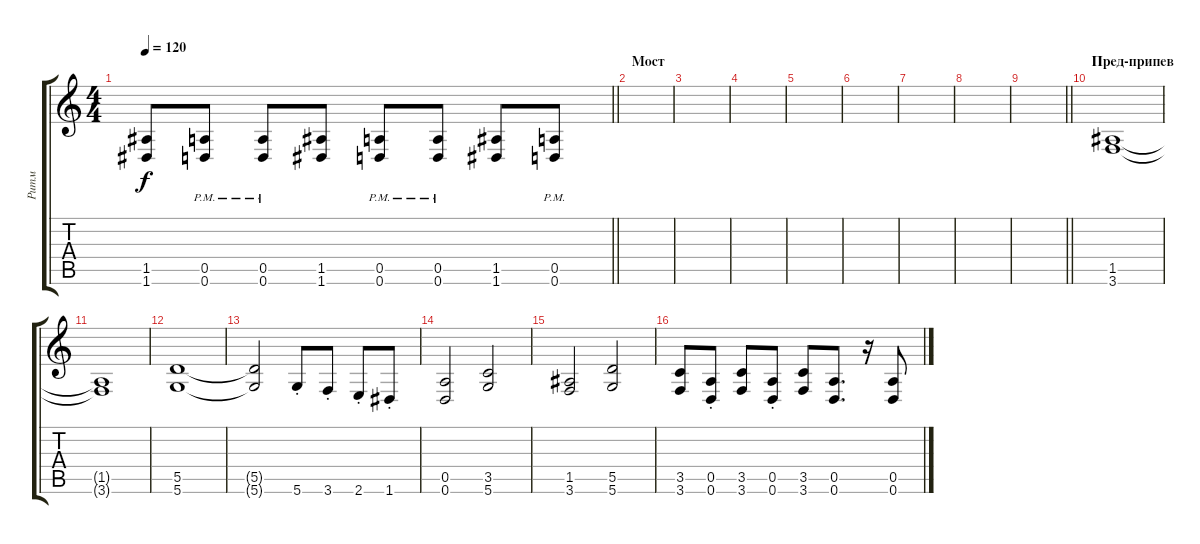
\track ("Ритм" "Ритм") {instrument distortionguitar}
\staff {score tabs}
\tuning (E4 B3 G3 D3 A2 D2) {hide}
\ts (4 4)
\tempo 120
\clef g2
\barLineRight lightlight
\ks c
(1.5 1.6).8{dy f} (0.5{pm} 0.6{pm}).8 (0.5{pm} 0.6{pm}).8 (1.5 1.6).8 (0.5{pm} 0.6{pm}).8 (0.5{pm} 0.6{pm}).8 (1.5 1.6).8 (0.5{pm} 0.6{pm}).8 |
\section ("" "Мост")
|
|
|
|
|
|
|
\barLineRight lightlight
|
\section ("" "Пред-припев")
(1.5 3.6).1 |
(1.5{t} 3.6{t}).1 |
(5.5 5.6).1 |
(5.5{t} 5.6{t}).2 5.6{st}.8 3.6{st}.8 2.6{st}.8 1.6{st}.8 |
(0.5 0.6).2 (3.5 5.6).2 |
(1.5 3.6).2 (5.5 5.6).2 |
(3.5 3.6).8 (0.5{st} 0.6{st}).8 (3.5 3.6).8 (0.5{st} 0.6{st}).8 (3.5 3.6).8 (0.5 0.6).8{d} r.16 (0.5 0.6).8
